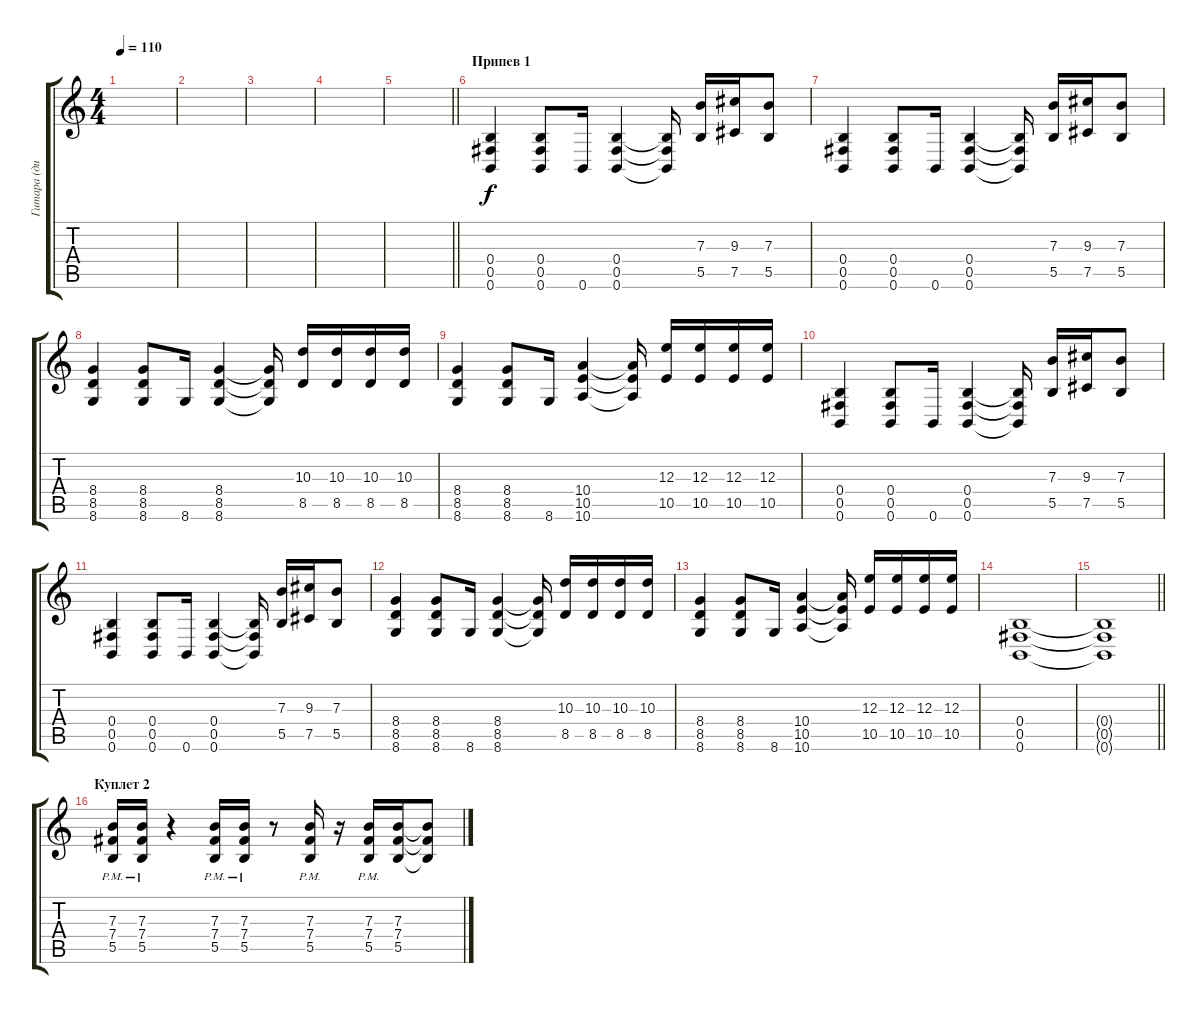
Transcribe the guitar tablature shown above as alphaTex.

\track ("Гитара (дист)" "Гитара (ди") {instrument distortionguitar}
\staff {score tabs}
\tuning (Db4 Ab3 E3 B2 Gb2 B1) {hide}
\ts (4 4)
\tempo 110
\clef g2
\ks c
|
|
|
|
\barLineRight lightlight
|
\section ("" "Припев 1")
(0.4 0.5 0.6).4 (0.4 0.5 0.6).8 0.6.16 (0.4 0.5 0.6).4 (0.4{t} 0.5{t} 0.6{t}).16 (7.3 5.5).16 (9.3 7.5).16 (7.3 5.5).8 |
(0.4 0.5 0.6).4 (0.4 0.5 0.6).8 0.6.16 (0.4 0.5 0.6).4 (0.4{t} 0.5{t} 0.6{t}).16 (7.3 5.5).16 (9.3 7.5).16 (7.3 5.5).8 |
(8.4 8.5 8.6).4 (8.4 8.5 8.6).8 8.6.16 (8.4 8.5 8.6).4 (8.4{t} 8.5{t} 8.6{t}).16 (10.3 8.5).16 (10.3 8.5).16 (10.3 8.5).16 (10.3 8.5).16 |
(8.4 8.5 8.6).4 (8.4 8.5 8.6).8 8.6.16 (10.4 10.5 10.6).4 (10.4{t} 10.5{t} 10.6{t}).16 (12.3 10.5).16 (12.3 10.5).16 (12.3 10.5).16 (12.3 10.5).16 |
(0.4 0.5 0.6).4 (0.4 0.5 0.6).8 0.6.16 (0.4 0.5 0.6).4 (0.4{t} 0.5{t} 0.6{t}).16 (7.3 5.5).16 (9.3 7.5).16 (7.3 5.5).8 |
(0.4 0.5 0.6).4 (0.4 0.5 0.6).8 0.6.16 (0.4 0.5 0.6).4 (0.4{t} 0.5{t} 0.6{t}).16 (7.3 5.5).16 (9.3 7.5).16 (7.3 5.5).8 |
(8.4 8.5 8.6).4 (8.4 8.5 8.6).8 8.6.16 (8.4 8.5 8.6).4 (8.4{t} 8.5{t} 8.6{t}).16 (10.3 8.5).16 (10.3 8.5).16 (10.3 8.5).16 (10.3 8.5).16 |
(8.4 8.5 8.6).4 (8.4 8.5 8.6).8 8.6.16 (10.4 10.5 10.6).4 (10.4{t} 10.5{t} 10.6{t}).16 (12.3 10.5).16 (12.3 10.5).16 (12.3 10.5).16 (12.3 10.5).16 |
(0.4 0.5 0.6).1 |
\barLineRight lightlight
(0.4{t} 0.5{t} 0.6{t}).1 |
\section ("" "Куплет 2")
(7.3{pm} 7.4{pm} 5.5{pm}).16 (7.3{pm} 7.4{pm} 5.5{pm}).16 r.4 (7.3{pm} 7.4{pm} 5.5{pm}).16 (7.3{pm} 7.4{pm} 5.5{pm}).16 r.8 (7.3{pm} 7.4{pm} 5.5{pm}).16 r.16 (7.3{pm} 7.4{pm} 5.5{pm}).16 (7.3 7.4 5.5).16 (7.3{t} 7.4{t} 5.5{t}).8
